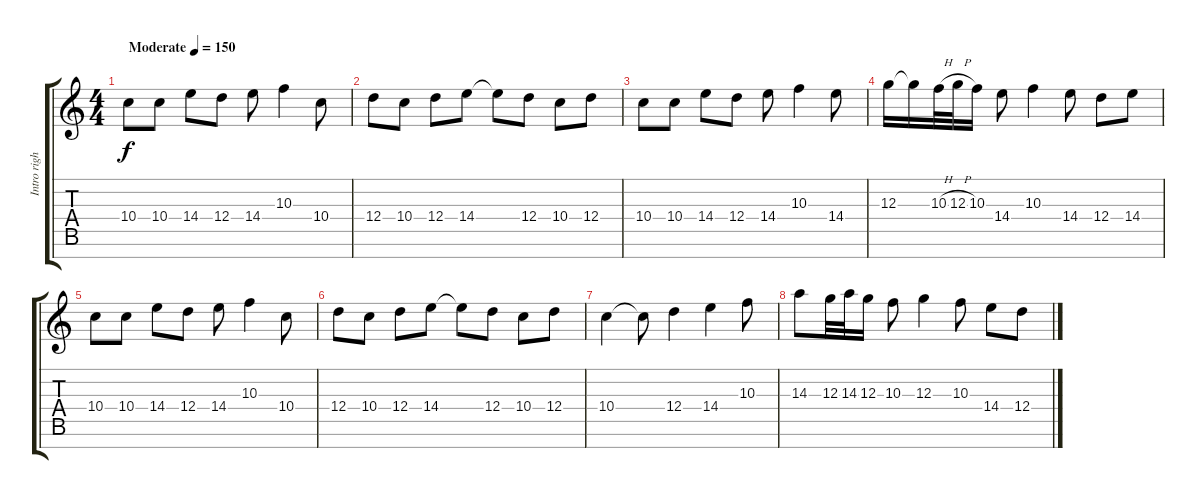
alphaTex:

\track ("Intro right" "Intro righ") {instrument acousticguitarsteel}
\staff {score tabs}
\tuning (E4 B3 G3 D3 A2 E2 B1) {hide}
\ts (4 4)
\tempo (150 "Moderate")
\clef g2
\ks c
10.4.8{dy f instrument acousticguitarsteel} 10.4.8 14.4.8 12.4.8 14.4.8 10.3.4 10.4.8 |
12.4.8 10.4.8 12.4.8 14.4.8 14.4{t}.8 12.4.8 10.4.8 12.4.8 |
10.4.8 10.4.8 14.4.8 12.4.8 14.4.8 10.3.4 14.4.8 |
12.3.16 12.3{t}.16 10.3{h}.32 12.3{h}.32 10.3.16 14.4.8 10.3.4 14.4.8 12.4.8 14.4.8 |
10.4.8 10.4.8 14.4.8 12.4.8 14.4.8 10.3.4 10.4.8 |
12.4.8 10.4.8 12.4.8 14.4.8 14.4{t}.8 12.4.8 10.4.8 12.4.8 |
10.4.4 10.4{t}.8 12.4.4 14.4.4 10.3.8 |
14.3.8 12.3.32 14.3.32 12.3.16 10.3.8 12.3.4 10.3.8 14.4.8 12.4.8
